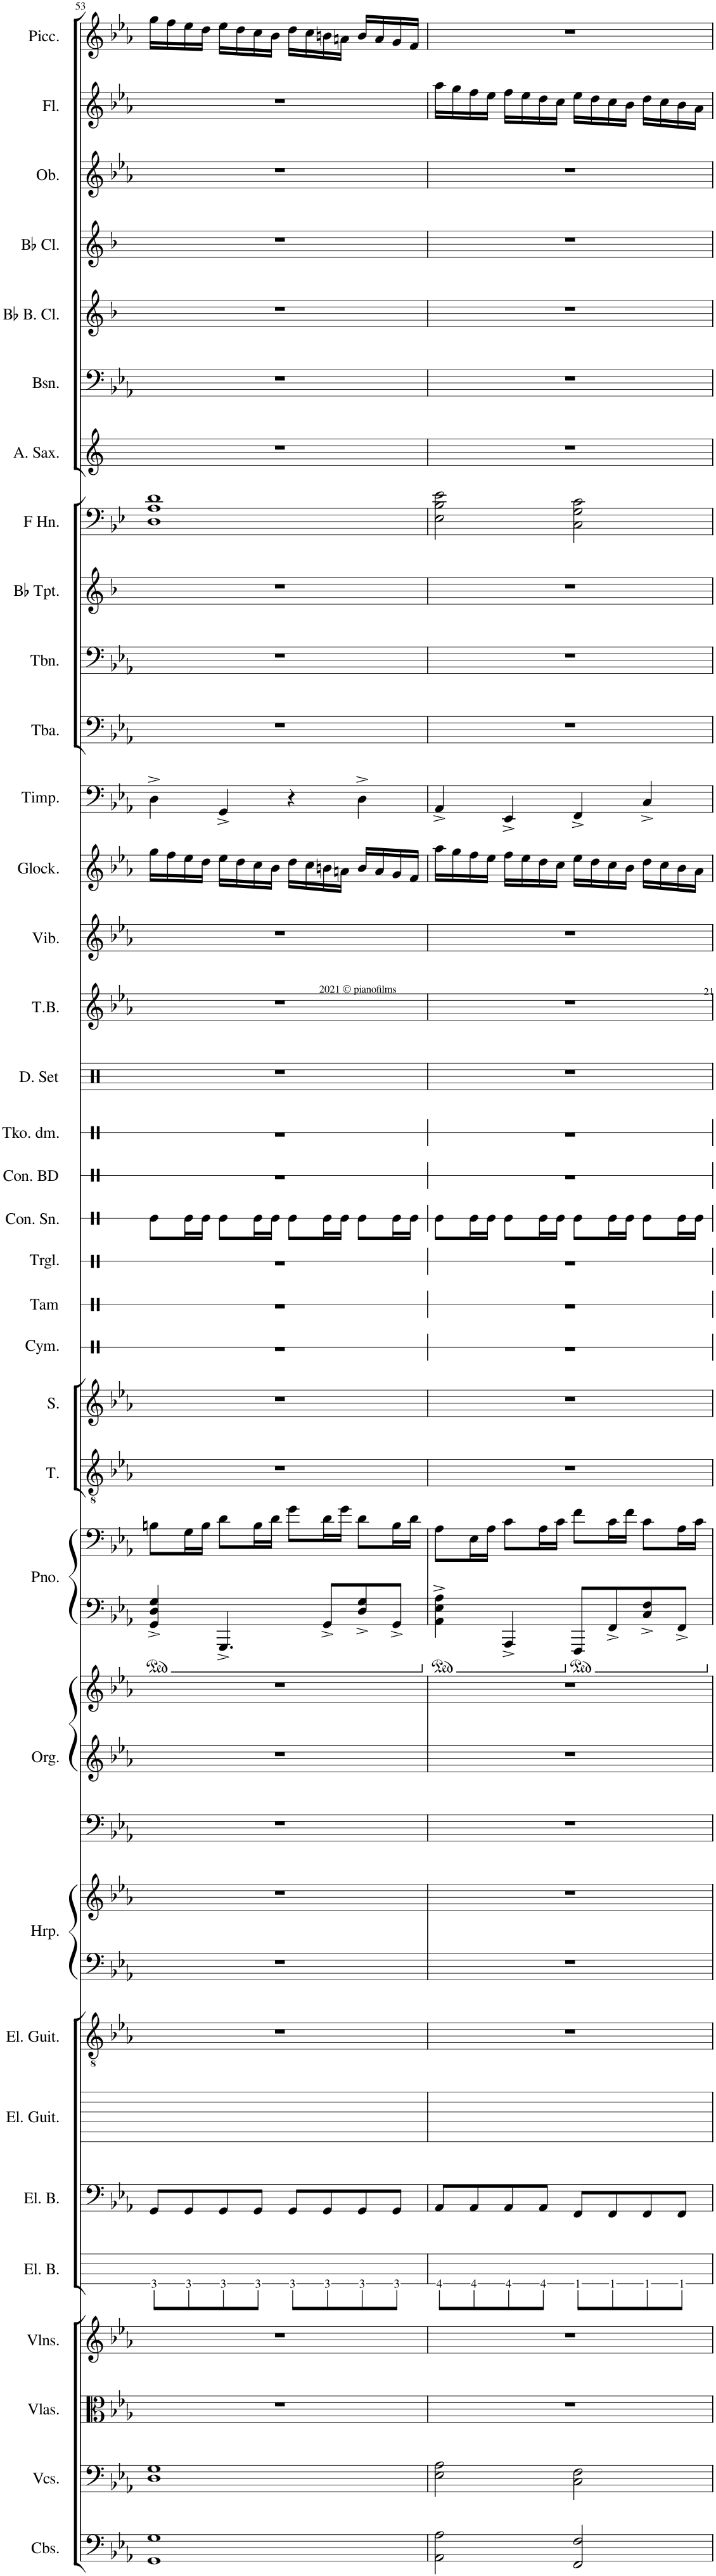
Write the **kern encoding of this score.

**kern	**kern	**kern	**kern	**kern	**kern	**kern	**kern	**kern	**kern	**kern	**kern	**kern	**kern	**kern	**kern	**kern	**kern	**kern	**kern	**kern	**kern	**kern	**kern	**kern	**kern	**kern	**kern	**kern	**kern	**kern	**kern	**kern	**kern	**kern	**kern	**kern	**kern	**kern
*part35	*part34	*part33	*part32	*part31	*part30	*part29	*part28	*part27	*part27	*part26	*part26	*part26	*part25	*part25	*part24	*part23	*part22	*part21	*part20	*part19	*part18	*part17	*part16	*part15	*part14	*part13	*part12	*part11	*part10	*part9	*part8	*part7	*part6	*part5	*part4	*part3	*part2	*part1
*staff39	*staff38	*staff37	*staff36	*staff35	*staff34	*staff33	*staff32	*staff31	*staff30	*staff29	*staff28	*staff27	*staff26	*staff25	*staff24	*staff23	*staff22	*staff21	*staff20	*staff19	*staff18	*staff17	*staff16	*staff15	*staff14	*staff13	*staff12	*staff11	*staff10	*staff9	*staff8	*staff7	*staff6	*staff5	*staff4	*staff3	*staff2	*staff1
*I"Contrabasses	*I"Violoncellos	*I"Violas	*I"Violins	*I"Electric Bass	*I"Electric Bass	*I"Electric Guitar	*I"Electric Guitar	*I"Harp	*	*I"Organ	*	*	*I"Piano	*	*I"Tenor	*I"Soprano	*I"Cymbal	*I"Tam-Tam	*I"Triangle	*I"Concert Snare Drum	*I"Concert Bass Drum	*I"Taiko Drum	*I"Drumset	*I"Tubular Bells	*I"Vibraphone	*I"Glockenspiel	*I"Timpani	*I"Tuba	*I"Trombone	*I"Bb Trumpet	*I"Horn in F	*I"Alto Saxophone	*I"Bassoon	*I"Bb Bass Clarinet	*I"Bb Clarinet	*I"Oboe	*I"Flute	*I"Piccolo
*I'Cbs.	*I'Vcs.	*I'Vlas.	*I'Vlns.	*I'El. B.	*I'El. B.	*I'El. Guit.	*I'El. Guit.	*I'Hrp.	*	*I'Org.	*	*	*I'Pno.	*	*I'T.	*I'S.	*I'Cym.	*I'Tam	*I'Trgl.	*I'Con. Sn.	*I'Con. BD	*I'Tko. dm.	*I'D. Set	*I'T.B.	*I'Vib.	*I'Glock.	*I'Timp.	*I'Tba.	*I'Tbn.	*I'Bb Tpt.	*	*I'A. Sax.	*I'Bsn.	*I'Bb B. Cl.	*I'Bb Cl.	*I'Ob.	*I'Fl.	*I'Picc.
!!LO:PB:g=z
*clefF4	*clefF4	*clefC3	*clefG2	*	*clefF4	*	*clefGv2	*clefF4	*clefG2	*clefF4	*clefG2	*clefG2	*clefF4	*clefF4	*clefGv2	*clefG2	*clefX	*clefX	*clefX	*clefX	*clefX	*clefX	*clefX	*clefG2	*clefG2	*clefG2	*clefF4	*clefF4	*clefF4	*clefG2	*clefF4	*clefG2	*clefF4	*clefG2	*clefG2	*clefG2	*clefG2	*clefG2
*Trd7c12	*	*	*	*Trd7c12	*Trd7c12	*	*	*	*	*	*	*	*	*	*	*	*	*	*	*	*	*	*	*	*	*Trd-14c-24	*	*	*	*Trd1c2	*Trd4c7	*Trd5c9	*	*Trd8c14	*Trd1c2	*	*	*Trd-7c-12
*k[b-e-a-]	*k[b-e-a-]	*k[b-e-a-]	*k[b-e-a-]	*k[b-e-a-]	*k[b-e-a-]	*k[b-e-a-]	*k[b-e-a-]	*k[b-e-a-]	*k[b-e-a-]	*k[b-e-a-]	*k[b-e-a-]	*k[b-e-a-]	*k[b-e-a-]	*k[b-e-a-]	*k[b-e-a-]	*k[b-e-a-]	*k[]	*k[]	*k[]	*k[]	*k[]	*k[]	*k[]	*k[b-e-a-]	*k[b-e-a-]	*k[b-e-a-]	*k[b-e-a-]	*k[b-e-a-]	*k[b-e-a-]	*k[b-]	*k[b-e-]	*k[]	*k[b-e-a-]	*k[b-]	*k[b-]	*k[b-e-a-]	*k[b-e-a-]	*k[b-e-a-]
*M4/4	*M4/4	*M4/4	*M4/4	*M4/4	*M4/4	*M4/4	*M4/4	*M4/4	*M4/4	*M4/4	*M4/4	*M4/4	*M4/4	*M4/4	*M4/4	*M4/4	*M4/4	*M4/4	*M4/4	*M4/4	*M4/4	*M4/4	*M4/4	*M4/4	*M4/4	*M4/4	*M4/4	*M4/4	*M4/4	*M4/4	*M4/4	*M4/4	*M4/4	*M4/4	*M4/4	*M4/4	*M4/4	*M4/4
=53	=53	=53	=53	=53	=53	=53	=53	=53	=53	=53	=53	=53	=53	=53	=53	=53	=53	=53	=53	=53	=53	=53	=53	=53	=53	=53	=53	=53	=53	=53	=53	=53	=53	=53	=53	=53	=53	=53
1GG 1G	1D 1G	1r	1r	8GG\L	8GG/L	1r	1r	1r	1r	1r	1r	1r	4GG/^ 4D/^ 4G/^	8Bn\L	1r	1r	1r	1r	1r	8Re\L	1r	1r	1r	1r	1r	16gg\LL	4D^\	1r	1r	1r	1D 1A 1d	1r	1r	1r	1r	1r	1r	16gg\LL
.	.	.	.	.	.	.	.	.	.	.	.	.	.	.	.	.	.	.	.	.	.	.	.	.	.	16ff\	.	.	.	.	.	.	.	.	.	.	.	16ff\
.	.	.	.	8GG\	8GG/	.	.	.	.	.	.	.	.	16G\L	.	.	.	.	.	16Re\L	.	.	.	.	.	16ee-\	.	.	.	.	.	.	.	.	.	.	.	16ee-\
.	.	.	.	.	.	.	.	.	.	.	.	.	.	16B\JJ	.	.	.	.	.	16Re\JJ	.	.	.	.	.	16dd\JJ	.	.	.	.	.	.	.	.	.	.	.	16dd\JJ
.	.	.	.	8GG\	8GG/	.	.	.	.	.	.	.	4.GGG^/	8d\L	.	.	.	.	.	8Re\L	.	.	.	.	.	16ee-\LL	4GG^/	.	.	.	.	.	.	.	.	.	.	16ee-\LL
.	.	.	.	.	.	.	.	.	.	.	.	.	.	.	.	.	.	.	.	.	.	.	.	.	.	16dd\	.	.	.	.	.	.	.	.	.	.	.	16dd\
.	.	.	.	8GG\J	8GG/J	.	.	.	.	.	.	.	.	16B\L	.	.	.	.	.	16Re\L	.	.	.	.	.	16cc\	.	.	.	.	.	.	.	.	.	.	.	16cc\
.	.	.	.	.	.	.	.	.	.	.	.	.	.	16d\JJ	.	.	.	.	.	16Re\JJ	.	.	.	.	.	16b-\JJ	.	.	.	.	.	.	.	.	.	.	.	16b-\JJ
.	.	.	.	8GG\L	8GG/L	.	.	.	.	.	.	.	.	8g\L	.	.	.	.	.	8Re\L	.	.	.	.	.	16dd\LL	4r	.	.	.	.	.	.	.	.	.	.	16dd\LL
.	.	.	.	.	.	.	.	.	.	.	.	.	.	.	.	.	.	.	.	.	.	.	.	.	.	16cc\	.	.	.	.	.	.	.	.	.	.	.	16cc\
.	.	.	.	8GG\	8GG/	.	.	.	.	.	.	.	8GG^/L	16d\L	.	.	.	.	.	16Re\L	.	.	.	.	.	16bn\	.	.	.	.	.	.	.	.	.	.	.	16bn\
.	.	.	.	.	.	.	.	.	.	.	.	.	.	16g\JJ	.	.	.	.	.	16Re\JJ	.	.	.	.	.	16an\JJ	.	.	.	.	.	.	.	.	.	.	.	16an\JJ
.	.	.	.	8GG\	8GG/	.	.	.	.	.	.	.	8D/^ 8G/^	8d\L	.	.	.	.	.	8Re\L	.	.	.	.	.	16b/LL	4D^\	.	.	.	.	.	.	.	.	.	.	16b/LL
.	.	.	.	.	.	.	.	.	.	.	.	.	.	.	.	.	.	.	.	.	.	.	.	.	.	16a/	.	.	.	.	.	.	.	.	.	.	.	16a/
.	.	.	.	8GG\J	8GG/J	.	.	.	.	.	.	.	8GG^/J	16B\L	.	.	.	.	.	16Re\L	.	.	.	.	.	16g/	.	.	.	.	.	.	.	.	.	.	.	16g/
.	.	.	.	.	.	.	.	.	.	.	.	.	.	16d\JJ	.	.	.	.	.	16Re\JJ	.	.	.	.	.	16f/JJ	.	.	.	.	.	.	.	.	.	.	.	16f/JJ
=54	=54	=54	=54	=54	=54	=54	=54	=54	=54	=54	=54	=54	=54	=54	=54	=54	=54	=54	=54	=54	=54	=54	=54	=54	=54	=54	=54	=54	=54	=54	=54	=54	=54	=54	=54	=54	=54	=54
2AA-\ 2A-\	2E-\ 2A-\	1r	1r	8AA-\L	8AA-/L	1r	1r	1r	1r	1r	1r	1r	4AA-\^ 4E-\^ 4A-\^	8A-\L	1r	1r	1r	1r	1r	8Re\L	1r	1r	1r	1r	1r	16aa-\LL	4AA-^/	1r	1r	1r	2E-\ 2B-\ 2e-\	1r	1r	1r	1r	1r	16aa-\LL	1r
.	.	.	.	.	.	.	.	.	.	.	.	.	.	.	.	.	.	.	.	.	.	.	.	.	.	16gg\	.	.	.	.	.	.	.	.	.	.	16gg\	.
.	.	.	.	8AA-\	8AA-/	.	.	.	.	.	.	.	.	16E-\L	.	.	.	.	.	16Re\L	.	.	.	.	.	16ff\	.	.	.	.	.	.	.	.	.	.	16ff\	.
.	.	.	.	.	.	.	.	.	.	.	.	.	.	16A-\JJ	.	.	.	.	.	16Re\JJ	.	.	.	.	.	16ee-\JJ	.	.	.	.	.	.	.	.	.	.	16ee-\JJ	.
.	.	.	.	8AA-\	8AA-/	.	.	.	.	.	.	.	4AAA-^/	8c\L	.	.	.	.	.	8Re\L	.	.	.	.	.	16ff\LL	4EE-^/	.	.	.	.	.	.	.	.	.	16ff\LL	.
.	.	.	.	.	.	.	.	.	.	.	.	.	.	.	.	.	.	.	.	.	.	.	.	.	.	16ee-\	.	.	.	.	.	.	.	.	.	.	16ee-\	.
.	.	.	.	8AA-\J	8AA-/J	.	.	.	.	.	.	.	.	16A-\L	.	.	.	.	.	16Re\L	.	.	.	.	.	16dd\	.	.	.	.	.	.	.	.	.	.	16dd\	.
.	.	.	.	.	.	.	.	.	.	.	.	.	.	16c\JJ	.	.	.	.	.	16Re\JJ	.	.	.	.	.	16cc\JJ	.	.	.	.	.	.	.	.	.	.	16cc\JJ	.
2FF/ 2F/	2C\ 2F\	.	.	8FF\L	8FF/L	.	.	.	.	.	.	.	8FFF/L	8f\L	.	.	.	.	.	8Re\L	.	.	.	.	.	16ee-\LL	4FF^/	.	.	.	2C\ 2G\ 2c\	.	.	.	.	.	16ee-\LL	.
.	.	.	.	.	.	.	.	.	.	.	.	.	.	.	.	.	.	.	.	.	.	.	.	.	.	16dd\	.	.	.	.	.	.	.	.	.	.	16dd\	.
.	.	.	.	8FF\	8FF/	.	.	.	.	.	.	.	8FF^/	16c\L	.	.	.	.	.	16Re\L	.	.	.	.	.	16cc\	.	.	.	.	.	.	.	.	.	.	16cc\	.
.	.	.	.	.	.	.	.	.	.	.	.	.	.	16f\JJ	.	.	.	.	.	16Re\JJ	.	.	.	.	.	16b-\JJ	.	.	.	.	.	.	.	.	.	.	16b-\JJ	.
.	.	.	.	8FF\	8FF/	.	.	.	.	.	.	.	8C/^ 8F/^	8c\L	.	.	.	.	.	8Re\L	.	.	.	.	.	16dd\LL	4C^/	.	.	.	.	.	.	.	.	.	16dd\LL	.
.	.	.	.	.	.	.	.	.	.	.	.	.	.	.	.	.	.	.	.	.	.	.	.	.	.	16cc\	.	.	.	.	.	.	.	.	.	.	16cc\	.
.	.	.	.	8FF\J	8FF/J	.	.	.	.	.	.	.	8FF^/J	16A-\L	.	.	.	.	.	16Re\L	.	.	.	.	.	16b-\	.	.	.	.	.	.	.	.	.	.	16b-\	.
.	.	.	.	.	.	.	.	.	.	.	.	.	.	16c\JJ	.	.	.	.	.	16Re\JJ	.	.	.	.	.	16a-\JJ	.	.	.	.	.	.	.	.	.	.	16a-\JJ	.
=	=	=	=	=	=	=	=	=	=	=	=	=	=	=	=	=	=	=	=	=	=	=	=	=	=	=	=	=	=	=	=	=	=	=	=	=	=	=
*-	*-	*-	*-	*-	*-	*-	*-	*-	*-	*-	*-	*-	*-	*-	*-	*-	*-	*-	*-	*-	*-	*-	*-	*-	*-	*-	*-	*-	*-	*-	*-	*-	*-	*-	*-	*-	*-	*-
